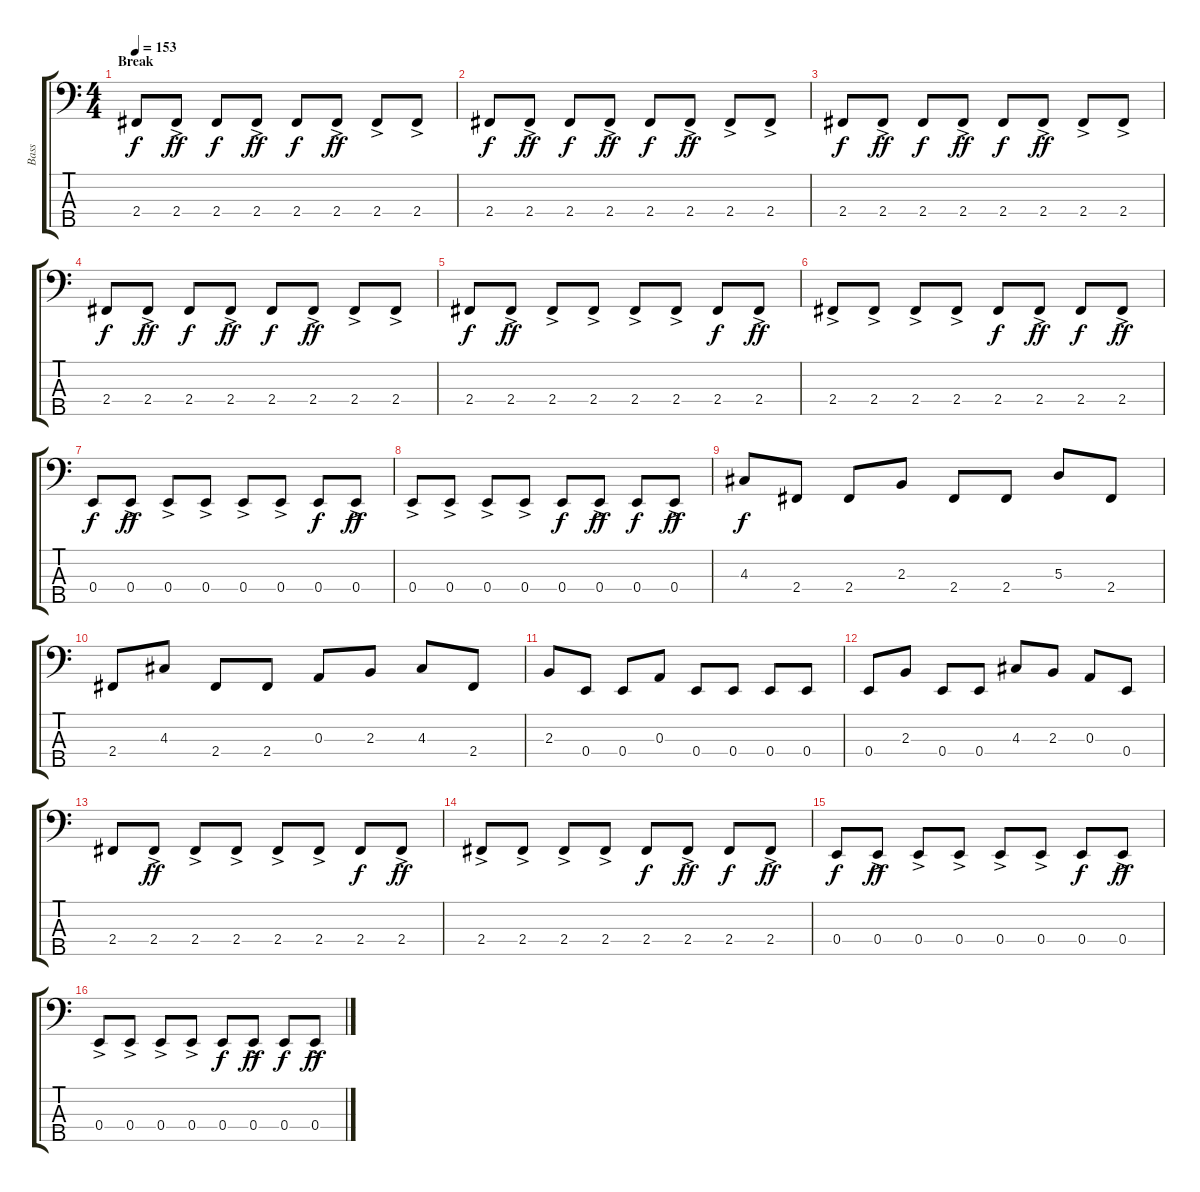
\track ("Bass" "Bass") {instrument electricbassfinger}
\staff {score tabs}
\tuning (G2 D2 A1 E1 B0) {hide}
\ts (4 4)
\section ("" "Break")
\tempo 153
\clef f4
\ks c
2.4.8{dy f} 2.4{ac}.8{dy ff} 2.4.8{dy f} 2.4{ac}.8{dy ff} 2.4.8{dy f} 2.4{ac}.8{dy ff} 2.4{ac}.8 2.4{ac}.8 |
2.4.8{dy f} 2.4{ac}.8{dy ff} 2.4.8{dy f} 2.4{ac}.8{dy ff} 2.4.8{dy f} 2.4{ac}.8{dy ff} 2.4{ac}.8 2.4{ac}.8 |
2.4.8{dy f} 2.4{ac}.8{dy ff} 2.4.8{dy f} 2.4{ac}.8{dy ff} 2.4.8{dy f} 2.4{ac}.8{dy ff} 2.4{ac}.8 2.4{ac}.8 |
2.4.8{dy f} 2.4{ac}.8{dy ff} 2.4.8{dy f} 2.4{ac}.8{dy ff} 2.4.8{dy f} 2.4{ac}.8{dy ff} 2.4{ac}.8 2.4{ac}.8 |
2.4.8{dy f} 2.4{ac}.8{dy ff} 2.4{ac}.8 2.4{ac}.8 2.4{ac}.8 2.4{ac}.8 2.4.8{dy f} 2.4{ac}.8{dy ff} |
2.4{ac}.8 2.4{ac}.8 2.4{ac}.8 2.4{ac}.8 2.4.8{dy f} 2.4{ac}.8{dy ff} 2.4.8{dy f} 2.4{ac}.8{dy ff} |
0.4.8{dy f} 0.4{ac}.8{dy ff} 0.4{ac}.8 0.4{ac}.8 0.4{ac}.8 0.4{ac}.8 0.4.8{dy f} 0.4{ac}.8{dy ff} |
0.4{ac}.8 0.4{ac}.8 0.4{ac}.8 0.4{ac}.8 0.4.8{dy f} 0.4{ac}.8{dy ff} 0.4.8{dy f} 0.4{ac}.8{dy ff} |
4.3.8{dy f} 2.4.8 2.4.8 2.3.8 2.4.8 2.4.8 5.3.8 2.4.8 |
2.4.8 4.3.8 2.4.8 2.4.8 0.3.8 2.3.8 4.3.8 2.4.8 |
2.3.8 0.4.8 0.4.8 0.3.8 0.4.8 0.4.8 0.4.8 0.4.8 |
0.4.8 2.3.8 0.4.8 0.4.8 4.3.8 2.3.8 0.3.8 0.4.8 |
2.4.8 2.4{ac}.8{dy ff} 2.4{ac}.8 2.4{ac}.8 2.4{ac}.8 2.4{ac}.8 2.4.8{dy f} 2.4{ac}.8{dy ff} |
2.4{ac}.8 2.4{ac}.8 2.4{ac}.8 2.4{ac}.8 2.4.8{dy f} 2.4{ac}.8{dy ff} 2.4.8{dy f} 2.4{ac}.8{dy ff} |
0.4.8{dy f} 0.4{ac}.8{dy ff} 0.4{ac}.8 0.4{ac}.8 0.4{ac}.8 0.4{ac}.8 0.4.8{dy f} 0.4{ac}.8{dy ff} |
0.4{ac}.8 0.4{ac}.8 0.4{ac}.8 0.4{ac}.8 0.4.8{dy f} 0.4{ac}.8{dy ff} 0.4.8{dy f} 0.4{ac}.8{dy ff}
